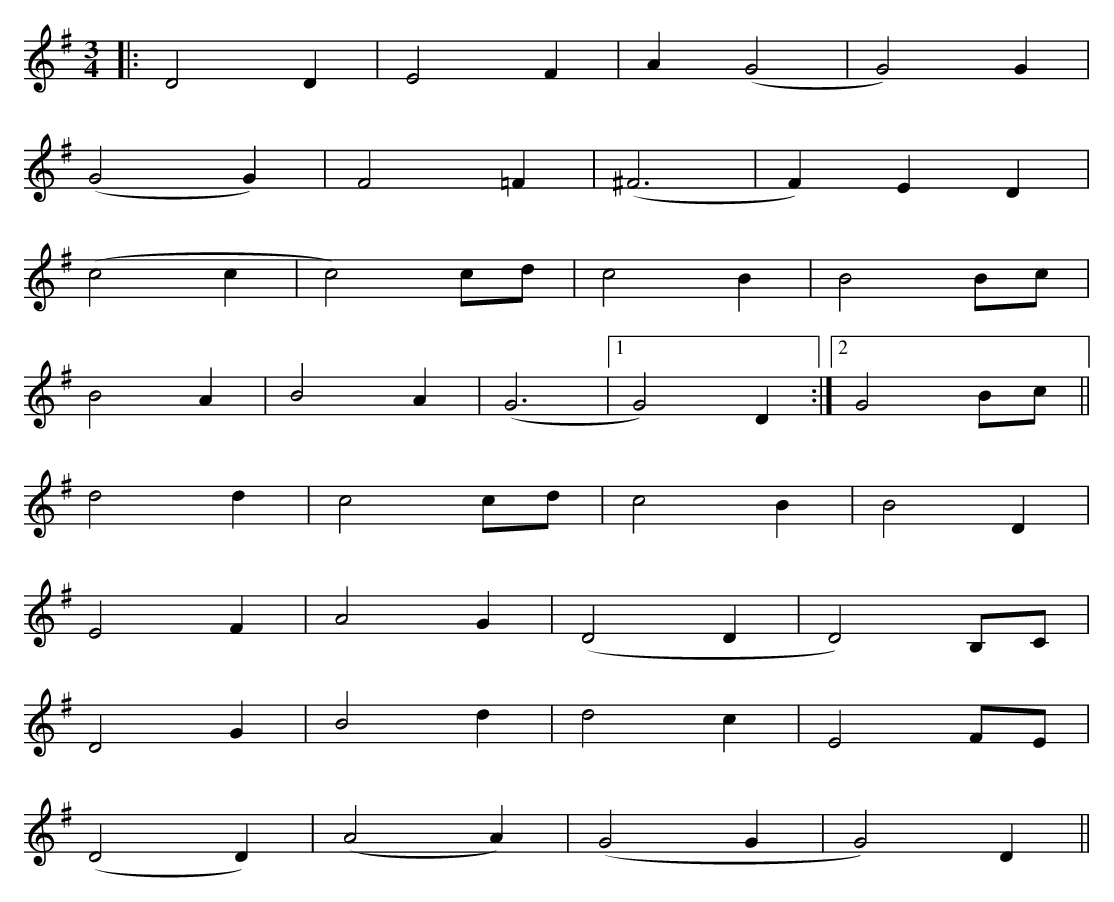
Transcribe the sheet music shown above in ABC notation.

X:1
M:3/4
K:G
|:D4 D2|E4 F2|A2 (G4|G4) G2|
(G4 G2)|F4 =F2|(^F6|F2) E2 D2|
(c4 c2|c4) cd|c4 B2|B4 Bc|
B4 A2|B4 A2|(G6|1 G4) D2:|2 G4 Bc||
d4 d2|c4 cd|c4 B2|B4 D2|
E4 F2|A4 G2|(D4 D2|D4) B,C|
D4 G2|B4 d2|d4 c2|E4 FE|
(D4 D2)|(A4 A2)|(G4 G2|G4) D2||
